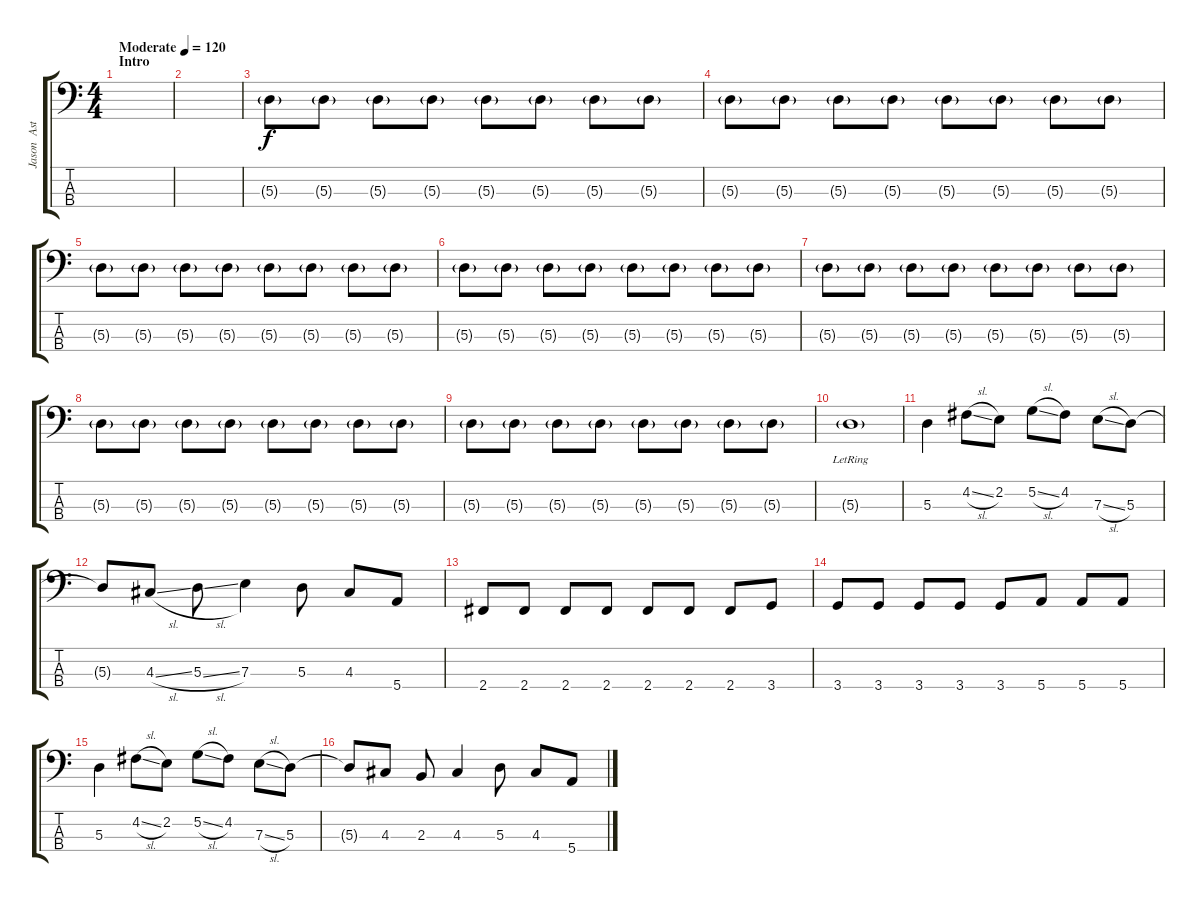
\track ("Jason  Astete(Bass)" "Jason  Ast") {instrument electricbassfinger}
\staff {score tabs}
\tuning (G2 D2 A1 E1) {hide}
\ts (4 4)
\section ("" "Intro")
\tempo (120 "Moderate")
\clef f4
\ks c
|
|
5.3{g}.8 5.3{g}.8 5.3{g}.8 5.3{g}.8 5.3{g}.8 5.3{g}.8 5.3{g}.8 5.3{g}.8 |
5.3{g}.8 5.3{g}.8 5.3{g}.8 5.3{g}.8 5.3{g}.8 5.3{g}.8 5.3{g}.8 5.3{g}.8 |
5.3{g}.8 5.3{g}.8 5.3{g}.8 5.3{g}.8 5.3{g}.8 5.3{g}.8 5.3{g}.8 5.3{g}.8 |
5.3{g}.8 5.3{g}.8 5.3{g}.8 5.3{g}.8 5.3{g}.8 5.3{g}.8 5.3{g}.8 5.3{g}.8 |
5.3{g}.8 5.3{g}.8 5.3{g}.8 5.3{g}.8 5.3{g}.8 5.3{g}.8 5.3{g}.8 5.3{g}.8 |
5.3{g}.8 5.3{g}.8 5.3{g}.8 5.3{g}.8 5.3{g}.8 5.3{g}.8 5.3{g}.8 5.3{g}.8 |
5.3{g}.8 5.3{g}.8 5.3{g}.8 5.3{g}.8 5.3{g}.8 5.3{g}.8 5.3{g}.8 5.3{g}.8 |
5.3{g lr}.1 |
5.3.4{dy f} 4.2{sl}.8 2.2.8 5.2{sl}.8 4.2.8 7.3{sl}.8 5.3.8 |
5.3{t}.8 4.3{sl}.8 5.3{sl}.8 7.3.4 5.3.8 4.3.8 5.4.8 |
2.4.8 2.4.8 2.4.8 2.4.8 2.4.8 2.4.8 2.4.8 3.4.8 |
3.4.8 3.4.8 3.4.8 3.4.8 3.4.8 5.4.8 5.4.8 5.4.8 |
5.3.4 4.2{sl}.8 2.2.8 5.2{sl}.8 4.2.8 7.3{sl}.8 5.3.8 |
5.3{t}.8 4.3.8 2.3.8 4.3.4 5.3.8 4.3.8 5.4.8
